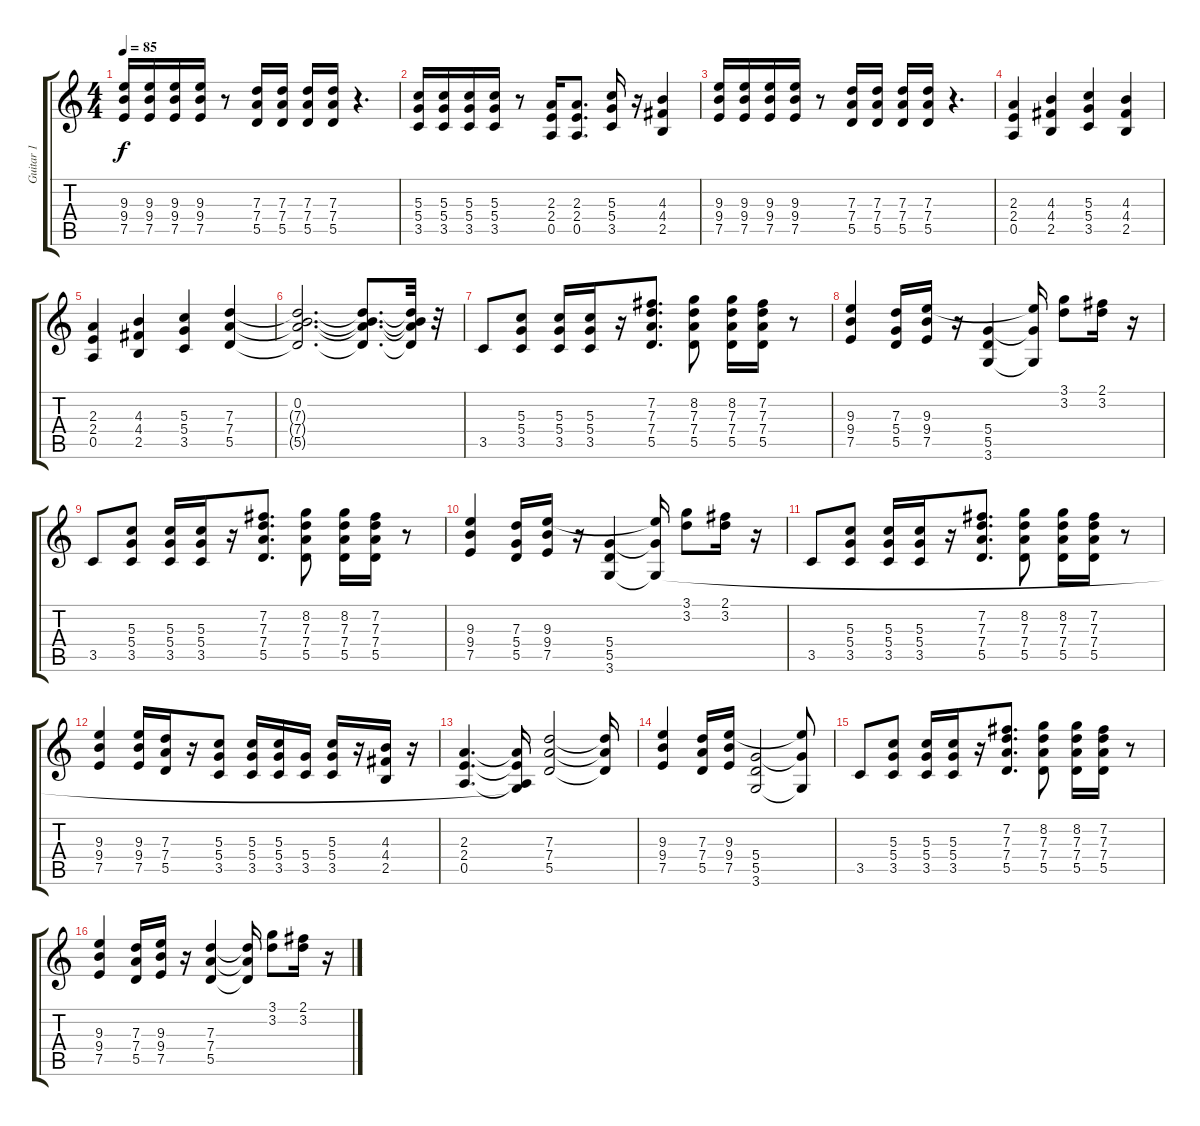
\track ("Guitar 1" "Guitar 1") {instrument distortionguitar}
\staff {score tabs}
\tuning (E4 B3 G3 D3 A2 E2) {hide}
\ts (4 4)
\tempo 85
\clef g2
\ks c
(9.3 9.4 7.5).16{dy f} (9.3 9.4 7.5).16 (9.3 9.4 7.5).16 (9.3 9.4 7.5).16 r.8 (7.3 7.4 5.5).16 (7.3 7.4 5.5).16 (7.3 7.4 5.5).16 (7.3 7.4 5.5).16 r.4{d} |
(5.3 5.4 3.5).16 (5.3 5.4 3.5).16 (5.3 5.4 3.5).16 (5.3 5.4 3.5).16 r.8 (2.3 2.4 0.5).16 (2.3 2.4 0.5).8{d} (5.3 5.4 3.5).16 r.16 (4.3 4.4 2.5).4 |
(9.3 9.4 7.5).16 (9.3 9.4 7.5).16 (9.3 9.4 7.5).16 (9.3 9.4 7.5).16 r.8 (7.3 7.4 5.5).16 (7.3 7.4 5.5).16 (7.3 7.4 5.5).16 (7.3 7.4 5.5).16 r.4{d} |
(2.3 2.4 0.5).4 (4.3 4.4 2.5).4 (5.3 5.4 3.5).4 (4.3 4.4 2.5).4 |
(2.3 2.4 0.5).4 (4.3 4.4 2.5).4 (5.3 5.4 3.5).4 (7.3 7.4 5.5).4 |
(0.2 7.3{t} 7.4{t} 5.5{t}).2{d} (0.2{t} 7.3{t} 7.4{t} 5.5{t}).8{d} (0.2{t} 7.3{t} 7.4{t} 5.5{t}).32 r.32 |
3.5.8 (5.3 5.4 3.5).8 (5.3 5.4 3.5).16 (5.3 5.4 3.5).16 r.16 (7.2 7.3 7.4 5.5).8{d} (8.2 7.3 7.4 5.5).8 (8.2 7.3 7.4 5.5).16 (7.2 7.3 7.4 5.5).16 r.8 |
(9.3 9.4 7.5).4 (7.3 5.4 5.5).16 (9.3 9.4 7.5).16 r.16 (5.4 5.5 3.6).4 (9.3{t} 5.4{t} 3.6{t}).16 (3.1 3.2).8 (2.1 3.2).16 r.16 |
3.5.8 (5.3 5.4 3.5).8 (5.3 5.4 3.5).16 (5.3 5.4 3.5).16 r.16 (7.2 7.3 7.4 5.5).8{d} (8.2 7.3 7.4 5.5).8 (8.2 7.3 7.4 5.5).16 (7.2 7.3 7.4 5.5).16 r.8 |
(9.3 9.4 7.5).4 (7.3 5.4 5.5).16 (9.3 9.4 7.5).16 r.16 (5.4 5.5 3.6).4 (9.3{t} 5.4{t} 3.6{t}).16 (3.1 3.2).8 (2.1 3.2).16 r.16 |
3.5.8 (5.3 5.4 3.5).8 (5.3 5.4 3.5).16 (5.3 5.4 3.5).16 r.16 (7.2 7.3 7.4 5.5).8{d} (8.2 7.3 7.4 5.5).8 (8.2 7.3 7.4 5.5).16 (7.2 7.3 7.4 5.5).16 r.8 |
(9.3 9.4 7.5).4 (9.3 9.4 7.5).16 (7.3 7.4 5.5).16 r.16 (5.3 5.4 3.5).8 (5.3 5.4 3.5).16 (5.3 5.4 3.5).16 (5.4 3.5).16 (5.3 5.4 3.5).16 r.16 (4.3 4.4 2.5).16 r.16 |
(2.3 2.4 0.5).4{d} (2.3{t} 2.4{t} 0.5{t} 3.6{t}).16 (7.3 7.4 5.5).2 (7.3{t} 7.4{t} 5.5{t}).16 |
(9.3 9.4 7.5).4 (7.3 7.4 5.5).16 (9.3 9.4 7.5).16 (5.4 5.5 3.6).2 (9.3{t} 5.4{t} 3.6{t}).8 |
3.5.8 (5.3 5.4 3.5).8 (5.3 5.4 3.5).16 (5.3 5.4 3.5).16 r.16 (7.2 7.3 7.4 5.5).8{d} (8.2 7.3 7.4 5.5).8 (8.2 7.3 7.4 5.5).16 (7.2 7.3 7.4 5.5).16 r.8 |
(9.3 9.4 7.5).4 (7.3 7.4 5.5).16 (9.3 9.4 7.5).16 r.16 (7.3 7.4 5.5).4 (7.3{t} 7.4{t} 5.5{t}).16 (3.1 3.2).8 (2.1 3.2).16 r.16
